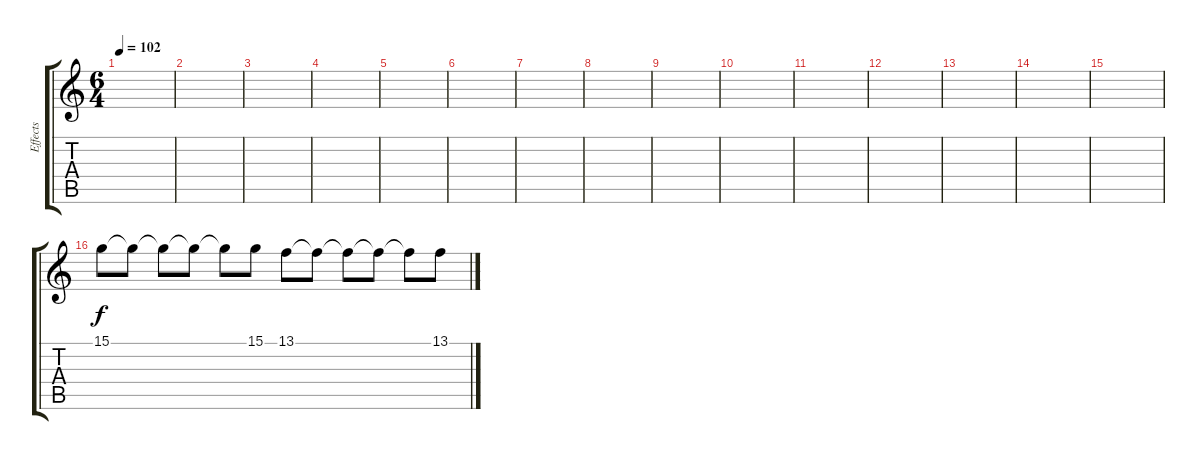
\track ("Effects" "Effects") {instrument pad2warm}
\staff {score tabs}
\tuning (E4 B3 G3 D3 A2 E2) {hide}
\ts (6 4)
\tempo 102
\clef g2
\ks c
|
|
|
|
|
|
|
|
|
|
|
|
|
|
|
15.1.8 15.1{t}.8 15.1{t}.8 15.1{t}.8 15.1{t}.8 15.1.8 13.1.8 13.1{t}.8 13.1{t}.8 13.1{t}.8 13.1{t}.8 13.1.8
